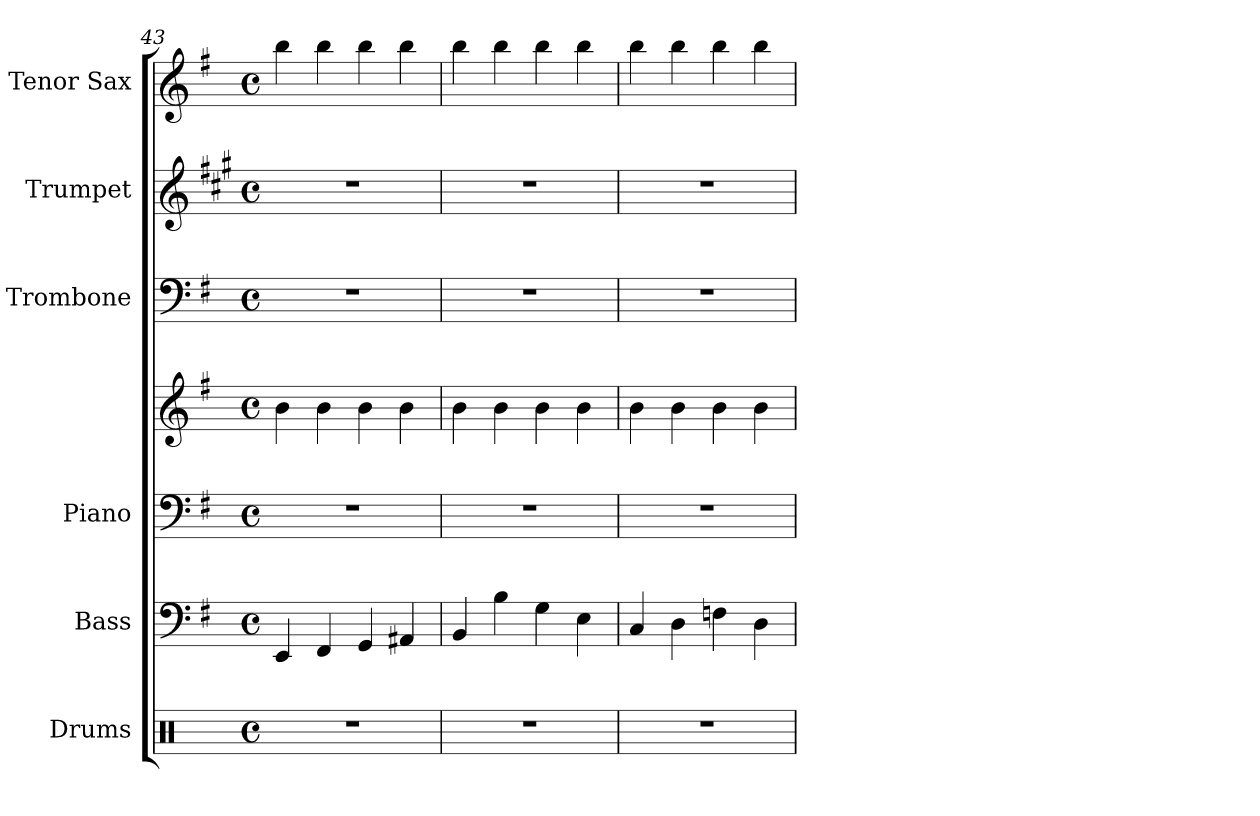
**kern	**kern	**kern	**kern	**kern	**kern	**kern
*part6	*part5	*part4	*part4	*part3	*part2	*part1
*staff7	*staff6	*staff5	*staff4	*staff3	*staff2	*staff1
*I"Drums	*I"Bass	*I"Piano	*	*I"Trombone	*I"Trumpet	*I"Tenor Sax
*I'Drums	*I'Bass	*I'Piano	*	*I'Tbn.	*I'Tpt.	*I'Tenor
*clefX	*clefF4	*clefF4	*clefG2	*clefF4	*clefG2	*clefG2
*	*ITrd7c12	*	*	*	*ITrd1c2	*ITrd8c14
*k[]	*k[f#]	*k[f#]	*k[f#]	*k[f#]	*k[f#]	*k[f#]
*M4/4	*M4/4	*M4/4	*M4/4	*M4/4	*M4/4	*M4/4
*met(c)	*met(c)	*met(c)	*met(c)	*met(c)	*met(c)	*met(c)
=43	=43	=43	=43	=43	=43	=43
1r	4EEE/	1r	4b	1r	1r	4b
.	4FFF#/	.	4b	.	.	4b
.	4GGG/	.	4b	.	.	4b
.	4AAA#X/	.	4b	.	.	4b
=44	=44	=44	=44	=44	=44	=44
1r	4BBB/	1r	4b	1r	1r	4b
.	4BB\	.	4b	.	.	4b
.	4GG\	.	4b	.	.	4b
.	4EE\	.	4b	.	.	4b
=45	=45	=45	=45	=45	=45	=45
1r	4CC/	1r	4b	1r	1r	4b
.	4DD\	.	4b	.	.	4b
.	4FFn\	.	4b	.	.	4b
.	4DD\	.	4b	.	.	4b
=	=	=	=	=	=	=
*-	*-	*-	*-	*-	*-	*-
